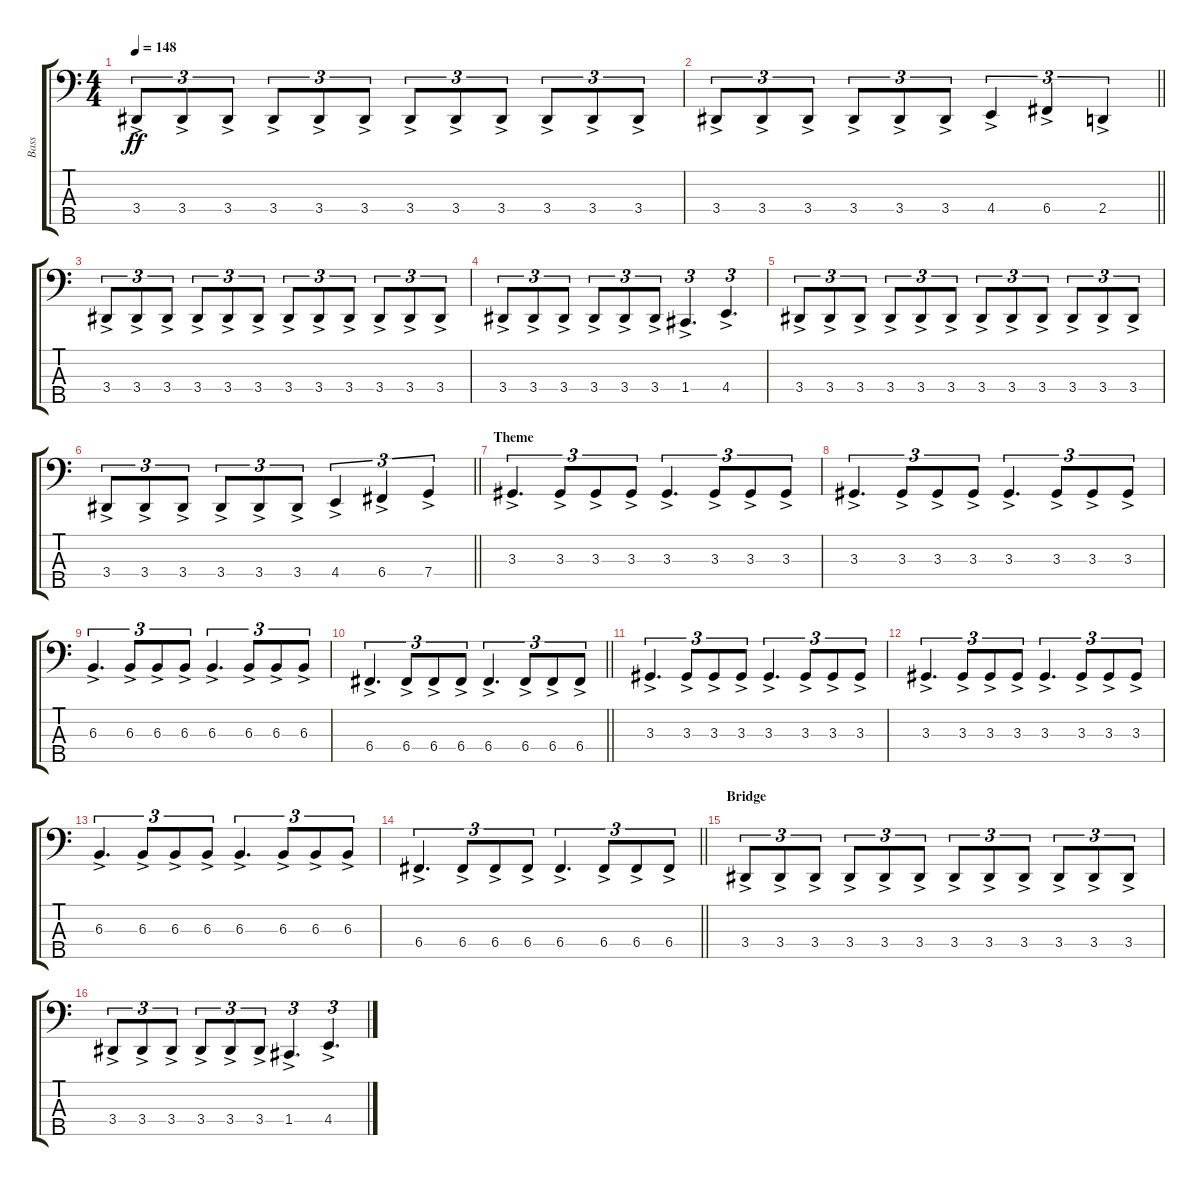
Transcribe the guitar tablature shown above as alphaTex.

\track ("Bass" "Bass") {instrument electricbassfinger}
\staff {score tabs}
\tuning (Eb2 Bb1 F1 C1 G0) {hide}
\ts (4 4)
\tempo 148
\clef f4
\ks c
3.4{ac}.8{tu (3 2) dy ff} 3.4{ac}.8{tu (3 2)} 3.4{ac}.8{tu (3 2)} 3.4{ac}.8{tu (3 2)} 3.4{ac}.8{tu (3 2)} 3.4{ac}.8{tu (3 2)} 3.4{ac}.8{tu (3 2)} 3.4{ac}.8{tu (3 2)} 3.4{ac}.8{tu (3 2)} 3.4{ac}.8{tu (3 2)} 3.4{ac}.8{tu (3 2)} 3.4{ac}.8{tu (3 2)} |
\barLineRight lightlight
3.4{ac}.8{tu (3 2)} 3.4{ac}.8{tu (3 2)} 3.4{ac}.8{tu (3 2)} 3.4{ac}.8{tu (3 2)} 3.4{ac}.8{tu (3 2)} 3.4{ac}.8{tu (3 2)} 4.4{ac}.4{tu (3 2)} 6.4{ac}.4{tu (3 2)} 2.4{ac}.4{tu (3 2)} |
\section ("" "")
3.4{ac}.8{tu (3 2)} 3.4{ac}.8{tu (3 2)} 3.4{ac}.8{tu (3 2)} 3.4{ac}.8{tu (3 2)} 3.4{ac}.8{tu (3 2)} 3.4{ac}.8{tu (3 2)} 3.4{ac}.8{tu (3 2)} 3.4{ac}.8{tu (3 2)} 3.4{ac}.8{tu (3 2)} 3.4{ac}.8{tu (3 2)} 3.4{ac}.8{tu (3 2)} 3.4{ac}.8{tu (3 2)} |
3.4{ac}.8{tu (3 2)} 3.4{ac}.8{tu (3 2)} 3.4{ac}.8{tu (3 2)} 3.4{ac}.8{tu (3 2)} 3.4{ac}.8{tu (3 2)} 3.4{ac}.8{tu (3 2)} 1.4{ac}.4{d tu (3 2)} 4.4{ac}.4{d tu (3 2)} |
3.4{ac}.8{tu (3 2)} 3.4{ac}.8{tu (3 2)} 3.4{ac}.8{tu (3 2)} 3.4{ac}.8{tu (3 2)} 3.4{ac}.8{tu (3 2)} 3.4{ac}.8{tu (3 2)} 3.4{ac}.8{tu (3 2)} 3.4{ac}.8{tu (3 2)} 3.4{ac}.8{tu (3 2)} 3.4{ac}.8{tu (3 2)} 3.4{ac}.8{tu (3 2)} 3.4{ac}.8{tu (3 2)} |
\barLineRight lightlight
3.4{ac}.8{tu (3 2)} 3.4{ac}.8{tu (3 2)} 3.4{ac}.8{tu (3 2)} 3.4{ac}.8{tu (3 2)} 3.4{ac}.8{tu (3 2)} 3.4{ac}.8{tu (3 2)} 4.4{ac}.4{tu (3 2)} 6.4{ac}.4{tu (3 2)} 7.4{ac}.4{tu (3 2)} |
\section ("" "Theme")
3.3{ac}.4{d tu (3 2)} 3.3{ac}.8{tu (3 2)} 3.3{ac}.8{tu (3 2)} 3.3{ac}.8{tu (3 2)} 3.3{ac}.4{d tu (3 2)} 3.3{ac}.8{tu (3 2)} 3.3{ac}.8{tu (3 2)} 3.3{ac}.8{tu (3 2)} |
3.3{ac}.4{d tu (3 2)} 3.3{ac}.8{tu (3 2)} 3.3{ac}.8{tu (3 2)} 3.3{ac}.8{tu (3 2)} 3.3{ac}.4{d tu (3 2)} 3.3{ac}.8{tu (3 2)} 3.3{ac}.8{tu (3 2)} 3.3{ac}.8{tu (3 2)} |
6.3{ac}.4{d tu (3 2)} 6.3{ac}.8{tu (3 2)} 6.3{ac}.8{tu (3 2)} 6.3{ac}.8{tu (3 2)} 6.3{ac}.4{d tu (3 2)} 6.3{ac}.8{tu (3 2)} 6.3{ac}.8{tu (3 2)} 6.3{ac}.8{tu (3 2)} |
\barLineRight lightlight
6.4{ac}.4{d tu (3 2)} 6.4{ac}.8{tu (3 2)} 6.4{ac}.8{tu (3 2)} 6.4{ac}.8{tu (3 2)} 6.4{ac}.4{d tu (3 2)} 6.4{ac}.8{tu (3 2)} 6.4{ac}.8{tu (3 2)} 6.4{ac}.8{tu (3 2)} |
\section ("" "")
3.3{ac}.4{d tu (3 2)} 3.3{ac}.8{tu (3 2)} 3.3{ac}.8{tu (3 2)} 3.3{ac}.8{tu (3 2)} 3.3{ac}.4{d tu (3 2)} 3.3{ac}.8{tu (3 2)} 3.3{ac}.8{tu (3 2)} 3.3{ac}.8{tu (3 2)} |
3.3{ac}.4{d tu (3 2)} 3.3{ac}.8{tu (3 2)} 3.3{ac}.8{tu (3 2)} 3.3{ac}.8{tu (3 2)} 3.3{ac}.4{d tu (3 2)} 3.3{ac}.8{tu (3 2)} 3.3{ac}.8{tu (3 2)} 3.3{ac}.8{tu (3 2)} |
6.3{ac}.4{d tu (3 2)} 6.3{ac}.8{tu (3 2)} 6.3{ac}.8{tu (3 2)} 6.3{ac}.8{tu (3 2)} 6.3{ac}.4{d tu (3 2)} 6.3{ac}.8{tu (3 2)} 6.3{ac}.8{tu (3 2)} 6.3{ac}.8{tu (3 2)} |
\barLineRight lightlight
6.4{ac}.4{d tu (3 2)} 6.4{ac}.8{tu (3 2)} 6.4{ac}.8{tu (3 2)} 6.4{ac}.8{tu (3 2)} 6.4{ac}.4{d tu (3 2)} 6.4{ac}.8{tu (3 2)} 6.4{ac}.8{tu (3 2)} 6.4{ac}.8{tu (3 2)} |
\section ("" "Bridge")
3.4{ac}.8{tu (3 2)} 3.4{ac}.8{tu (3 2)} 3.4{ac}.8{tu (3 2)} 3.4{ac}.8{tu (3 2)} 3.4{ac}.8{tu (3 2)} 3.4{ac}.8{tu (3 2)} 3.4{ac}.8{tu (3 2)} 3.4{ac}.8{tu (3 2)} 3.4{ac}.8{tu (3 2)} 3.4{ac}.8{tu (3 2)} 3.4{ac}.8{tu (3 2)} 3.4{ac}.8{tu (3 2)} |
3.4{ac}.8{tu (3 2)} 3.4{ac}.8{tu (3 2)} 3.4{ac}.8{tu (3 2)} 3.4{ac}.8{tu (3 2)} 3.4{ac}.8{tu (3 2)} 3.4{ac}.8{tu (3 2)} 1.4{ac}.4{d tu (3 2)} 4.4{ac}.4{d tu (3 2)}
